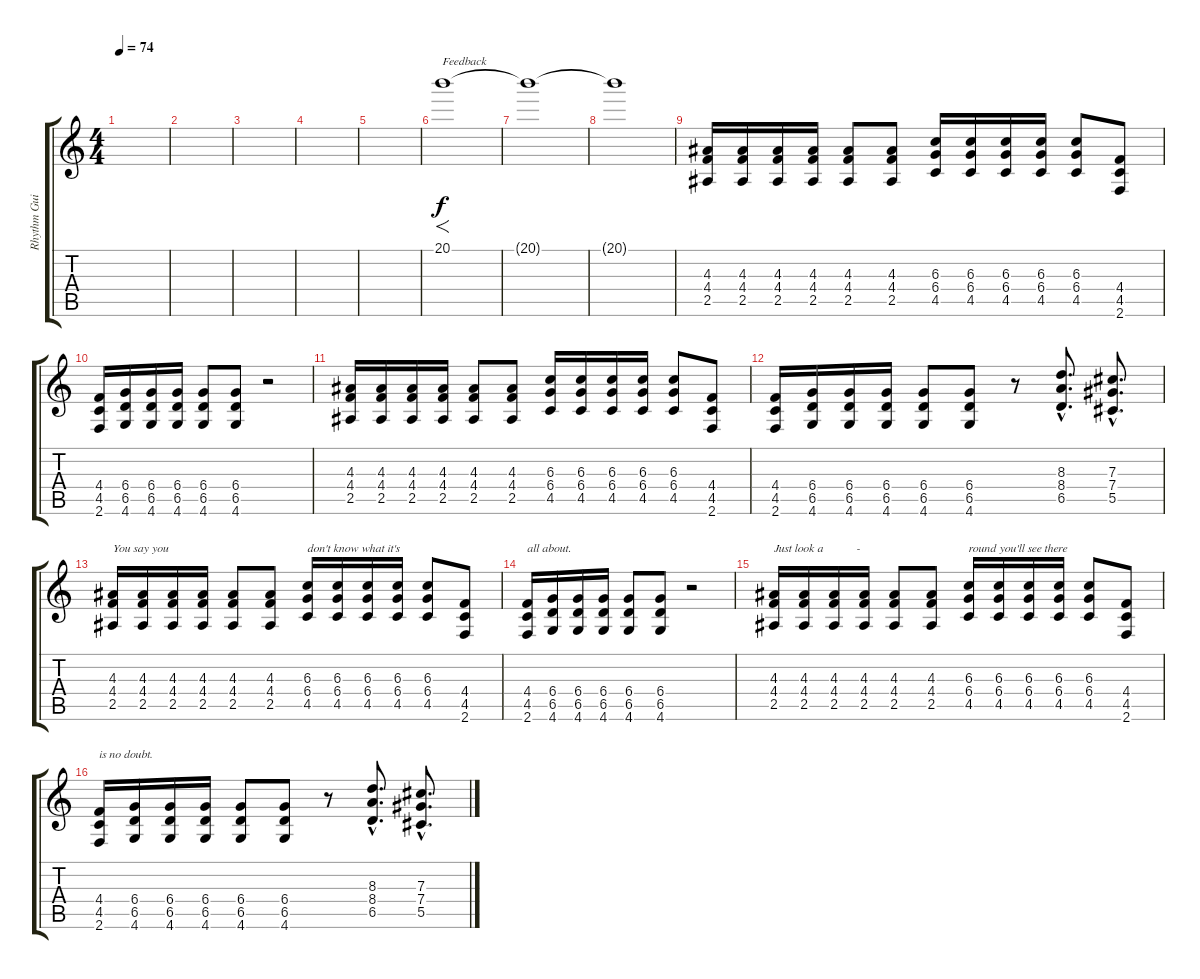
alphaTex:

\track ("Rhythm Guitar" "Rhythm Gui") {instrument distortionguitar}
\staff {score tabs}
\tuning (Eb4 Bb3 Gb3 Db3 Ab2 Eb2) {hide}
\ts (4 4)
\tempo 74
\clef g2
\ks c
|
|
|
|
|
20.1.1{f txt "Feedback"} |
20.1{t}.1 |
20.1{t}.1 |
(4.3 4.4 2.5).16 (4.3 4.4 2.5).16 (4.3 4.4 2.5).16 (4.3 4.4 2.5).16 (4.3 4.4 2.5).8 (4.3 4.4 2.5).8 (6.3 6.4 4.5).16 (6.3 6.4 4.5).16 (6.3 6.4 4.5).16 (6.3 6.4 4.5).16 (6.3 6.4 4.5).8 (4.4 4.5 2.6).8 |
(4.4 4.5 2.6).16 (6.4 6.5 4.6).16 (6.4 6.5 4.6).16 (6.4 6.5 4.6).16 (6.4 6.5 4.6).8 (6.4 6.5 4.6).8 r.2 |
(4.3 4.4 2.5).16 (4.3 4.4 2.5).16 (4.3 4.4 2.5).16 (4.3 4.4 2.5).16 (4.3 4.4 2.5).8 (4.3 4.4 2.5).8 (6.3 6.4 4.5).16 (6.3 6.4 4.5).16 (6.3 6.4 4.5).16 (6.3 6.4 4.5).16 (6.3 6.4 4.5).8 (4.4 4.5 2.6).8 |
(4.4 4.5 2.6).16 (6.4 6.5 4.6).16 (6.4 6.5 4.6).16 (6.4 6.5 4.6).16 (6.4 6.5 4.6).8 (6.4 6.5 4.6).8 r.8 (8.3{hac} 8.4{hac} 6.5{hac}).8{d} (7.3{hac} 7.4{hac} 5.5{hac}).8{d} |
(4.3 4.4 2.5).16{txt "You say you "} (4.3 4.4 2.5).16 (4.3 4.4 2.5).16 (4.3 4.4 2.5).16 (4.3 4.4 2.5).8 (4.3 4.4 2.5).8 (6.3 6.4 4.5).16{txt "don't know what it's "} (6.3 6.4 4.5).16 (6.3 6.4 4.5).16 (6.3 6.4 4.5).16 (6.3 6.4 4.5).8 (4.4 4.5 2.6).8 |
(4.4 4.5 2.6).16{txt "all about."} (6.4 6.5 4.6).16 (6.4 6.5 4.6).16 (6.4 6.5 4.6).16 (6.4 6.5 4.6).8 (6.4 6.5 4.6).8 r.2 |
(4.3 4.4 2.5).16{txt "Just look a           -"} (4.3 4.4 2.5).16 (4.3 4.4 2.5).16 (4.3 4.4 2.5).16 (4.3 4.4 2.5).8 (4.3 4.4 2.5).8 (6.3 6.4 4.5).16{txt "round you'll see there"} (6.3 6.4 4.5).16 (6.3 6.4 4.5).16 (6.3 6.4 4.5).16 (6.3 6.4 4.5).8 (4.4 4.5 2.6).8 |
(4.4 4.5 2.6).16{txt "is no doubt."} (6.4 6.5 4.6).16 (6.4 6.5 4.6).16 (6.4 6.5 4.6).16 (6.4 6.5 4.6).8 (6.4 6.5 4.6).8 r.8 (8.3{hac} 8.4{hac} 6.5{hac}).8{d} (7.3{hac} 7.4{hac} 5.5{hac}).8{d}
